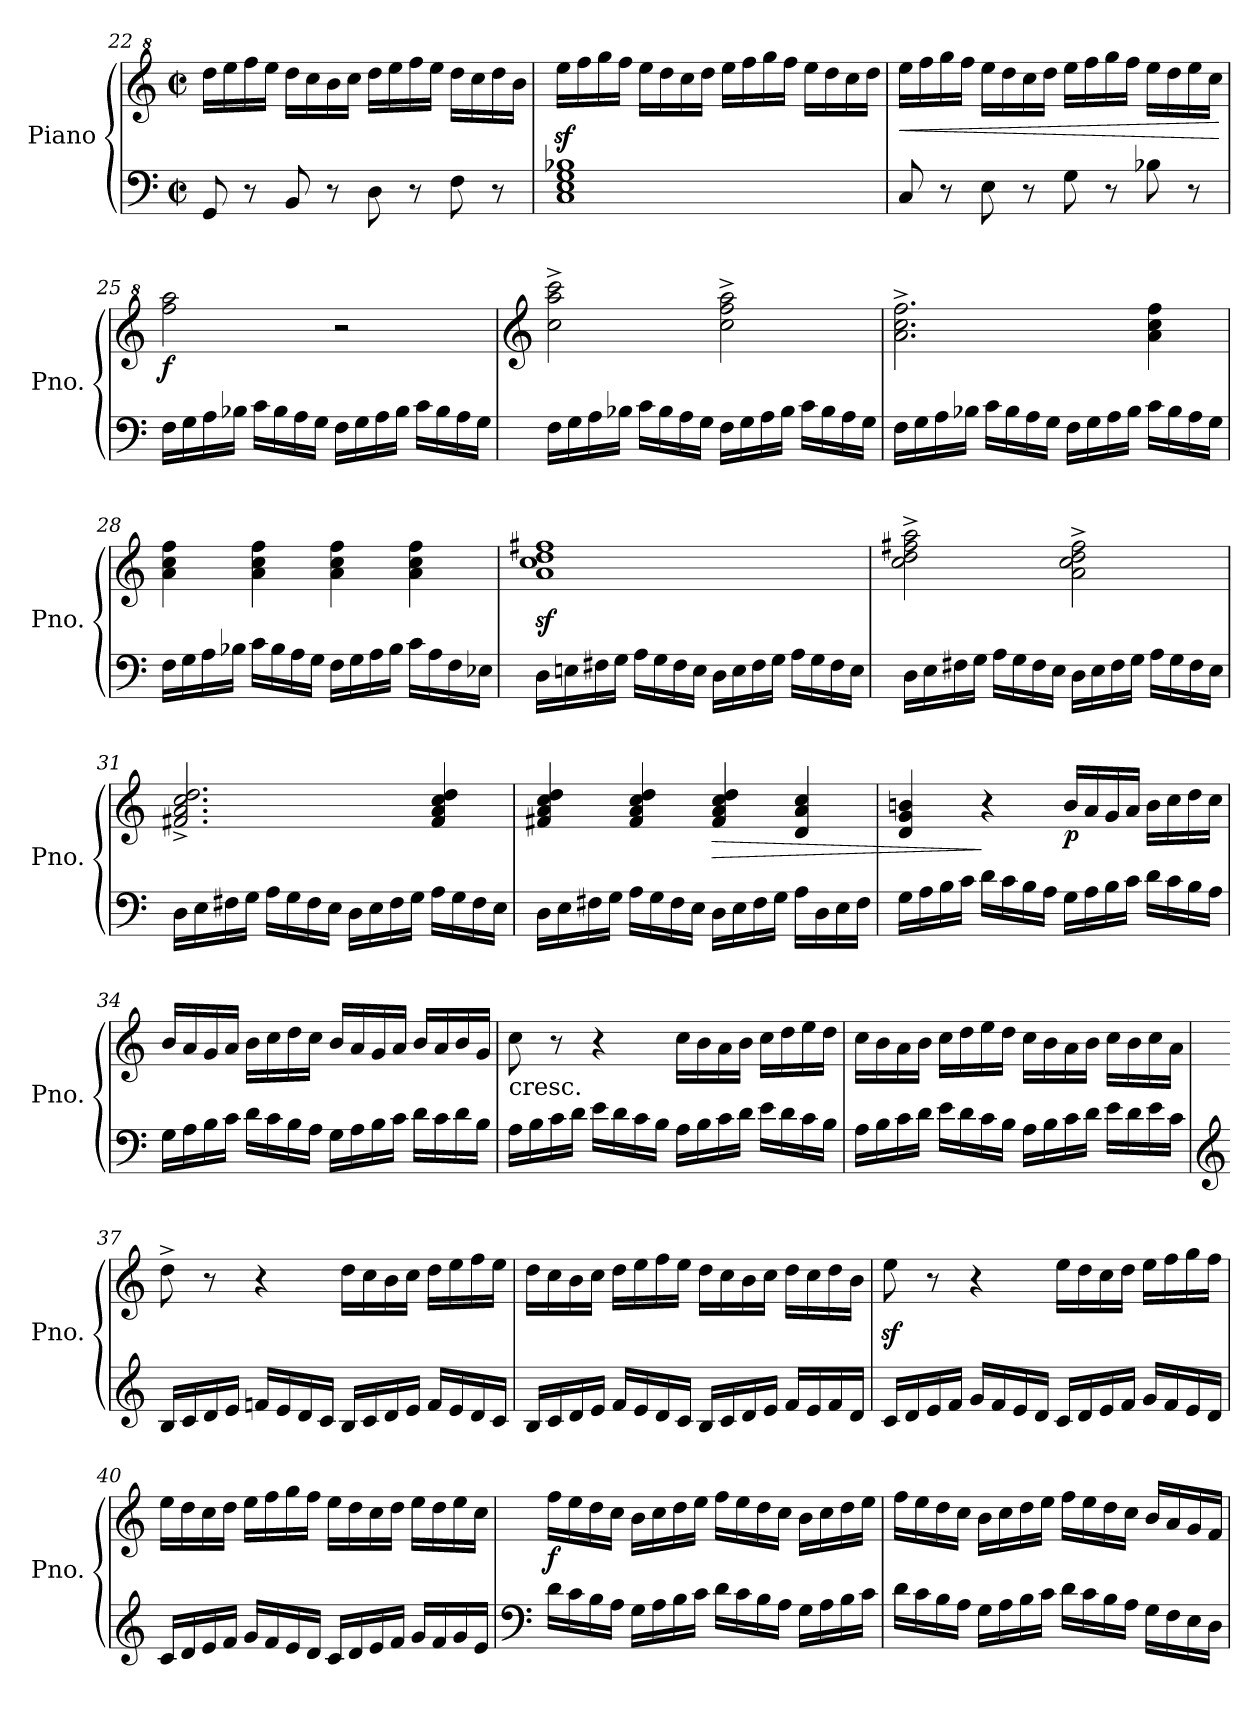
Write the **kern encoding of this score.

**kern	**kern	**dynam
*part1	*part1	*part1
*staff2	*staff1	*staff1/2
*I"Piano	*	*
*I'Pno.	*	*
*clefF4	*clefG^2	*
*k[]	*k[]	*
*M2/2	*M2/2	*
*met(c|)	*met(c|)	*
=22	=22	=22
8GG/	16ddd\LL	.
.	16eee\	.
8r	16fff\	.
.	16eee\JJ	.
8BB/	16ddd\LL	.
.	16ccc\	.
8r	16bb\	.
.	16ccc\JJ	.
8D\	16ddd\LL	.
.	16eee\	.
8r	16fff\	.
.	16eee\JJ	.
8F\	16ddd\LL	.
.	16ccc\	.
8r	16ddd\	.
.	16bb\JJ	.
=23	=23	=23
1C 1E 1G 1B-X	16eeez<\LL	.
.	16fff\	.
.	16ggg\	.
.	16fff\JJ	.
.	16eee\LL	.
.	16ddd\	.
.	16ccc\	.
.	16ddd\JJ	.
.	16eee\LL	.
.	16fff\	.
.	16ggg\	.
.	16fff\JJ	.
.	16eee\LL	.
.	16ddd\	.
.	16ccc\	.
.	16ddd\JJ	.
=24	=24	=24
!	!	!LO:HP:b
8C/	16eee\LL	<
.	16fff\	.
8r	16ggg\	.
.	16fff\JJ	.
8E\	16eee\LL	.
.	16ddd\	.
8r	16ccc\	.
.	16ddd\JJ	.
8G\	16eee\LL	.
.	16fff\	.
8r	16ggg\	.
.	16fff\JJ	.
8B-X\	16eee\LL	.
.	16ddd\	.
8r	16eee\	.
.	16ccc\JJ	.
.	.	[
=25	=25	=25
!	!	!LO:DY:b
16F\LL	2fff\ 2aaa\	f
16G\	.	.
16A\	.	.
16B-X\JJ	.	.
16c\LL	.	.
16B-\	.	.
16A\	.	.
16G\JJ	.	.
16F\LL	2r	.
16G\	.	.
16A\	.	.
16B-\JJ	.	.
16c\LL	.	.
16B-\	.	.
16A\	.	.
16G\JJ	.	.
=26	=26	=26
*	*clefG2	*
16F\LL	2cc\^ 2aa\^ 2ccc\^	.
16G\	.	.
16A\	.	.
16B-X\JJ	.	.
16c\LL	.	.
16B-\	.	.
16A\	.	.
16G\JJ	.	.
16F\LL	2cc\^ 2ff\^ 2aa\^	.
16G\	.	.
16A\	.	.
16B-\JJ	.	.
16c\LL	.	.
16B-\	.	.
16A\	.	.
16G\JJ	.	.
=27	=27	=27
16F\LL	2.a\^ 2.cc\^ 2.ff\^	.
16G\	.	.
16A\	.	.
16B-X\JJ	.	.
16c\LL	.	.
16B-\	.	.
16A\	.	.
16G\JJ	.	.
16F\LL	.	.
16G\	.	.
16A\	.	.
16B-\JJ	.	.
16c\LL	4a\ 4cc\ 4ff\	.
16B-\	.	.
16A\	.	.
16G\JJ	.	.
=28	=28	=28
16F\LL	4a\ 4cc\ 4ff\	.
16G\	.	.
16A\	.	.
16B-X\JJ	.	.
16c\LL	4a\ 4cc\ 4ff\	.
16B-\	.	.
16A\	.	.
16G\JJ	.	.
16F\LL	4a\ 4cc\ 4ff\	.
16G\	.	.
16A\	.	.
16B-\JJ	.	.
16c<\LL	4a\ 4cc\ 4ff\	.
16A<\	.	.
16F<\	.	.
16E-X<\JJ	.	.
=29	=29	=29
16D<\LL	1az< 1ccz< 1ddz< 1ff#Xz<	.
16En\	.	.
16F#X\	.	.
16G\JJ	.	.
16A\LL	.	.
16G\	.	.
16F#\	.	.
16E\JJ	.	.
16D\LL	.	.
16E\	.	.
16F#\	.	.
16G\JJ	.	.
16A\LL	.	.
16G\	.	.
16F#\	.	.
16E\JJ	.	.
=30	=30	=30
16D\LL	2cc\^ 2dd\^ 2ff#X\^ 2aa\^	.
16E\	.	.
16F#X\	.	.
16G\JJ	.	.
16A\LL	.	.
16G\	.	.
16F#\	.	.
16E\JJ	.	.
16D\LL	2a\^ 2cc\^ 2dd\^ 2ff#\^	.
16E\	.	.
16F#\	.	.
16G\JJ	.	.
16A\LL	.	.
16G\	.	.
16F#\	.	.
16E\JJ	.	.
=31	=31	=31
16D\LL	2.f#X/^ 2.a/^ 2.cc/^ 2.dd/^	.
16E\	.	.
16F#X\	.	.
16G\JJ	.	.
16A\LL	.	.
16G\	.	.
16F#\	.	.
16E\JJ	.	.
16D\LL	.	.
16E\	.	.
16F#\	.	.
16G\JJ	.	.
16A\LL	4f#/ 4a/ 4cc/ 4dd/	.
16G\	.	.
16F#\	.	.
16E\JJ	.	.
=32	=32	=32
16D\LL	4f#X/ 4a/ 4cc/ 4dd/	.
16E\	.	.
16F#X\	.	.
16G\JJ	.	.
16A\LL	4f#/ 4a/ 4cc/ 4dd/	.
16G\	.	.
16F#\	.	.
16E\JJ	.	.
!	!	!LO:HP:b
16D\LL	4f#/ 4a/ 4cc/ 4dd/	>
16E\	.	.
16F#\	.	.
16G\JJ	.	.
16A\LL	4d/ 4a/ 4cc/	.
16D<\	.	.
16E\	.	.
16F#\JJ	.	.
=33	=33	=33
16G\LL	4d/ 4g/ 4bn/	.
16A<\	.	.
16B<\	.	.
16c\JJ	.	.
16d\LL	4r	]
16c\	.	.
16B\	.	.
16A\JJ	.	.
!	!	!LO:DY:b
16G\LL	16b/LL	p
16A\	16a/	.
16B\	16g/	.
16c\JJ	16a/JJ	.
16d\LL	16b\LL	.
16c\	16cc\	.
16B\	16dd\	.
16A\JJ	16cc\JJ	.
=34	=34	=34
16G\LL	16b/LL	.
16A\	16a/	.
16B\	16g/	.
16c\JJ	16a/JJ	.
16d\LL	16b\LL	.
16c\	16cc\	.
16B\	16dd\	.
16A\JJ	16cc\JJ	.
16G\LL	16b/LL	.
16A\	16a/	.
16B\	16g/	.
16c\JJ	16a/JJ	.
16d\LL	16b/LL	.
16c\	16a/	.
16d\	16b/	.
16B\JJ	16g/JJ	.
=35	=35	=35
!	!LO:TX:b:t=cresc.	!
16A<\LL	8cc\	.
16B\	.	.
16c\	8r	.
16d\JJ	.	.
16e\LL	4r	.
16d\	.	.
16c\	.	.
16B\JJ	.	.
16A\LL	16cc\LL	.
16B\	16b\	.
16c\	16a\	.
16d\JJ	16b\JJ	.
16e\LL	16cc\LL	.
16d\	16dd\	.
16c\	16ee\	.
16B\JJ	16dd\JJ	.
=36	=36	=36
16A\LL	16cc\LL	.
16B\	16b\	.
16c\	16a\	.
16d\JJ	16b\JJ	.
16e\LL	16cc\LL	.
16d\	16dd\	.
16c\	16ee\	.
16B\JJ	16dd\JJ	.
16A\LL	16cc\LL	.
16B\	16b\	.
16c\	16a\	.
16d\JJ	16b\JJ	.
16e\LL	16cc\LL	.
16d\	16b\	.
16e\	16cc\	.
16c\JJ	16a\JJ	.
=37	=37	=37
*clefG2	*	*
16B</LL	8dd^\	.
16c/	.	.
16d/	8r	.
16e/JJ	.	.
16fn/LL	4r	.
16e/	.	.
16d/	.	.
16c/JJ	.	.
16B/LL	16dd\LL	.
16c/	16cc\	.
16d/	16b\	.
16e/JJ	16cc\JJ	.
16f/LL	16dd\LL	.
16e/	16ee\	.
16d/	16ff\	.
16c/JJ	16ee\JJ	.
=38	=38	=38
16B/LL	16dd\LL	.
16c/	16cc\	.
16d/	16b\	.
16e/JJ	16cc\JJ	.
16f/LL	16dd\LL	.
16e/	16ee\	.
16d/	16ff\	.
16c/JJ	16ee\JJ	.
16B/LL	16dd\LL	.
16c/	16cc\	.
16d/	16b\	.
16e/JJ	16cc\JJ	.
16f/LL	16dd\LL	.
16e/	16cc\	.
16f/	16dd\	.
16d/JJ	16b\JJ	.
=39	=39	=39
16c</LL	8eez<\	.
16d/	.	.
16e/	8r	.
16f/JJ	.	.
16g/LL	4r	.
16f/	.	.
16e/	.	.
16d/JJ	.	.
16c/LL	16ee\LL	.
16d/	16dd\	.
16e/	16cc\	.
16f/JJ	16dd\JJ	.
16g/LL	16ee\LL	.
16f/	16ff\	.
16e/	16gg\	.
16d/JJ	16ff\JJ	.
=40	=40	=40
16c/LL	16ee\LL	.
16d/	16dd\	.
16e/	16cc\	.
16f/JJ	16dd\JJ	.
16g/LL	16ee\LL	.
16f/	16ff\	.
16e/	16gg\	.
16d/JJ	16ff\JJ	.
16c/LL	16ee\LL	.
16d/	16dd\	.
16e/	16cc\	.
16f/JJ	16dd\JJ	.
16g/LL	16ee\LL	.
16f/	16dd\	.
16g/	16ee\	.
16e/JJ	16cc\JJ	.
=41	=41	=41
*clefF4	*	*
!	!	!LO:DY:b
16d<\LL	16ff\LL	f
16c\	16ee\	.
16B\	16dd\	.
16A\JJ	16cc\JJ	.
16G\LL	16b\LL	.
16A\	16cc\	.
16B\	16dd\	.
16c\JJ	16ee\JJ	.
16d\LL	16ff\LL	.
16c\	16ee\	.
16B\	16dd\	.
16A\JJ	16cc\JJ	.
16G\LL	16b\LL	.
16A\	16cc\	.
16B\	16dd\	.
16c\JJ	16ee\JJ	.
=42	=42	=42
16d\LL	16ff\LL	.
16c\	16ee\	.
16B\	16dd\	.
16A\JJ	16cc\JJ	.
16G\LL	16b\LL	.
16A\	16cc\	.
16B\	16dd\	.
16c\JJ	16ee\JJ	.
16d\LL	16ff\LL	.
16c\	16ee\	.
16B\	16dd\	.
16A\JJ	16cc\JJ	.
16G<\LL	16b/LL	.
16F\	16a/	.
16E\	16g/	.
16D\JJ	16f/JJ	.
=	=	=
*-	*-	*-
